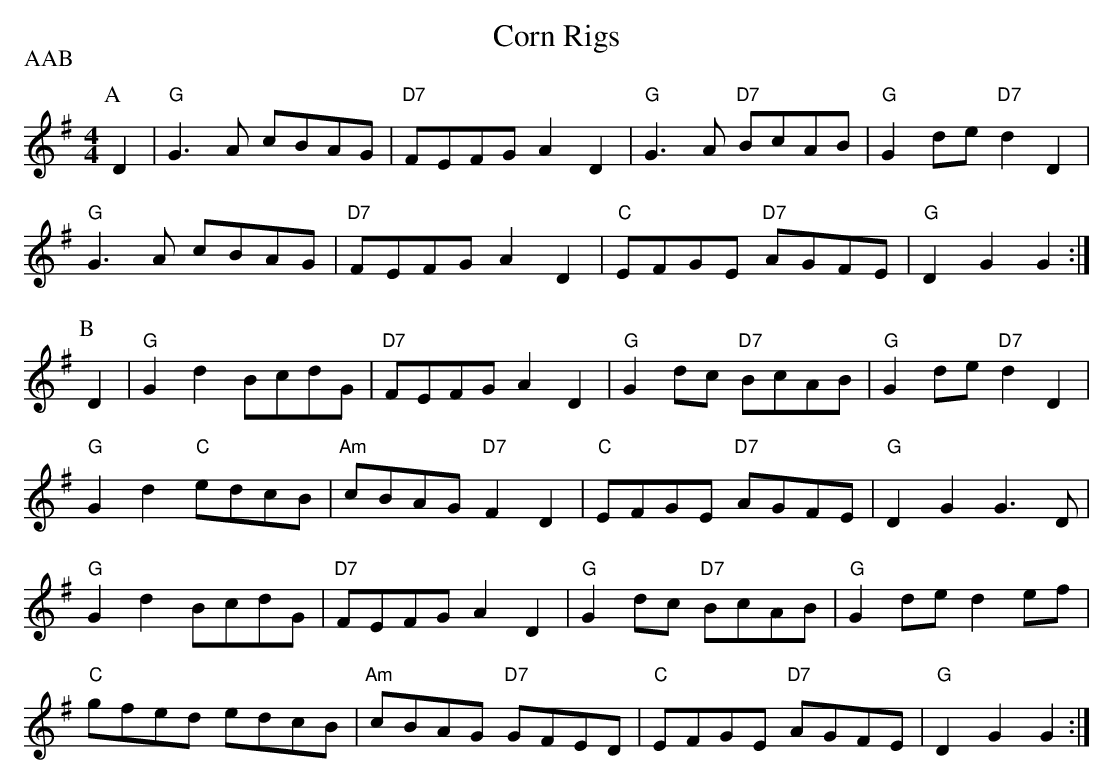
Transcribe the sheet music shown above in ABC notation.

X:1
T:Corn Rigs
P:AAB
M:4/4
L:1/4
K:G
P:A
D|"G"G3/2A/2 c/2B/2A/2G/2|"D7"F/2E/2F/2G/2 AD|"G"G3/2A/2 "D7"B/2c/2A/2B/2|\
"G"Gd/2e/2 "D7"dD|
"G"G3/2A/2 c/2B/2A/2G/2|"D7"F/2E/2F/2G/2 AD|"C"E/2F/2G/2E/2 "D7"A/2G/2F/2E/2|\
"G"DG G:|
P:B
D|"G"Gd B/2c/2d/2G/2|"D7"F/2E/2F/2G/2 AD|"G"Gd/2c/2 "D7"B/2c/2A/2B/2|\
"G"Gd/2e/2 "D7"dD|
"G"Gd "C"e/2d/2c/2B/2|"Am"c/2B/2A/2G/2 "D7"FD|"C"E/2F/2G/2E/2 "D7"A/2G/2F/2E/2\
|"G"DG G3/2D/2|
"G"Gd B/2c/2d/2G/2|"D7"F/2E/2F/2G/2 AD|"G"Gd/2c/2 "D7"B/2c/2A/2B/2|\
"G"Gd/2e/2 de/2f/2|
"C"g/2f/2e/2d/2 e/2d/2c/2B/2|"Am"c/2B/2A/2G/2 "D7"G/2F/2E/2D/2|\
"C"E/2F/2G/2E/2 "D7"A/2G/2F/2E/2|"G"DG G:|
